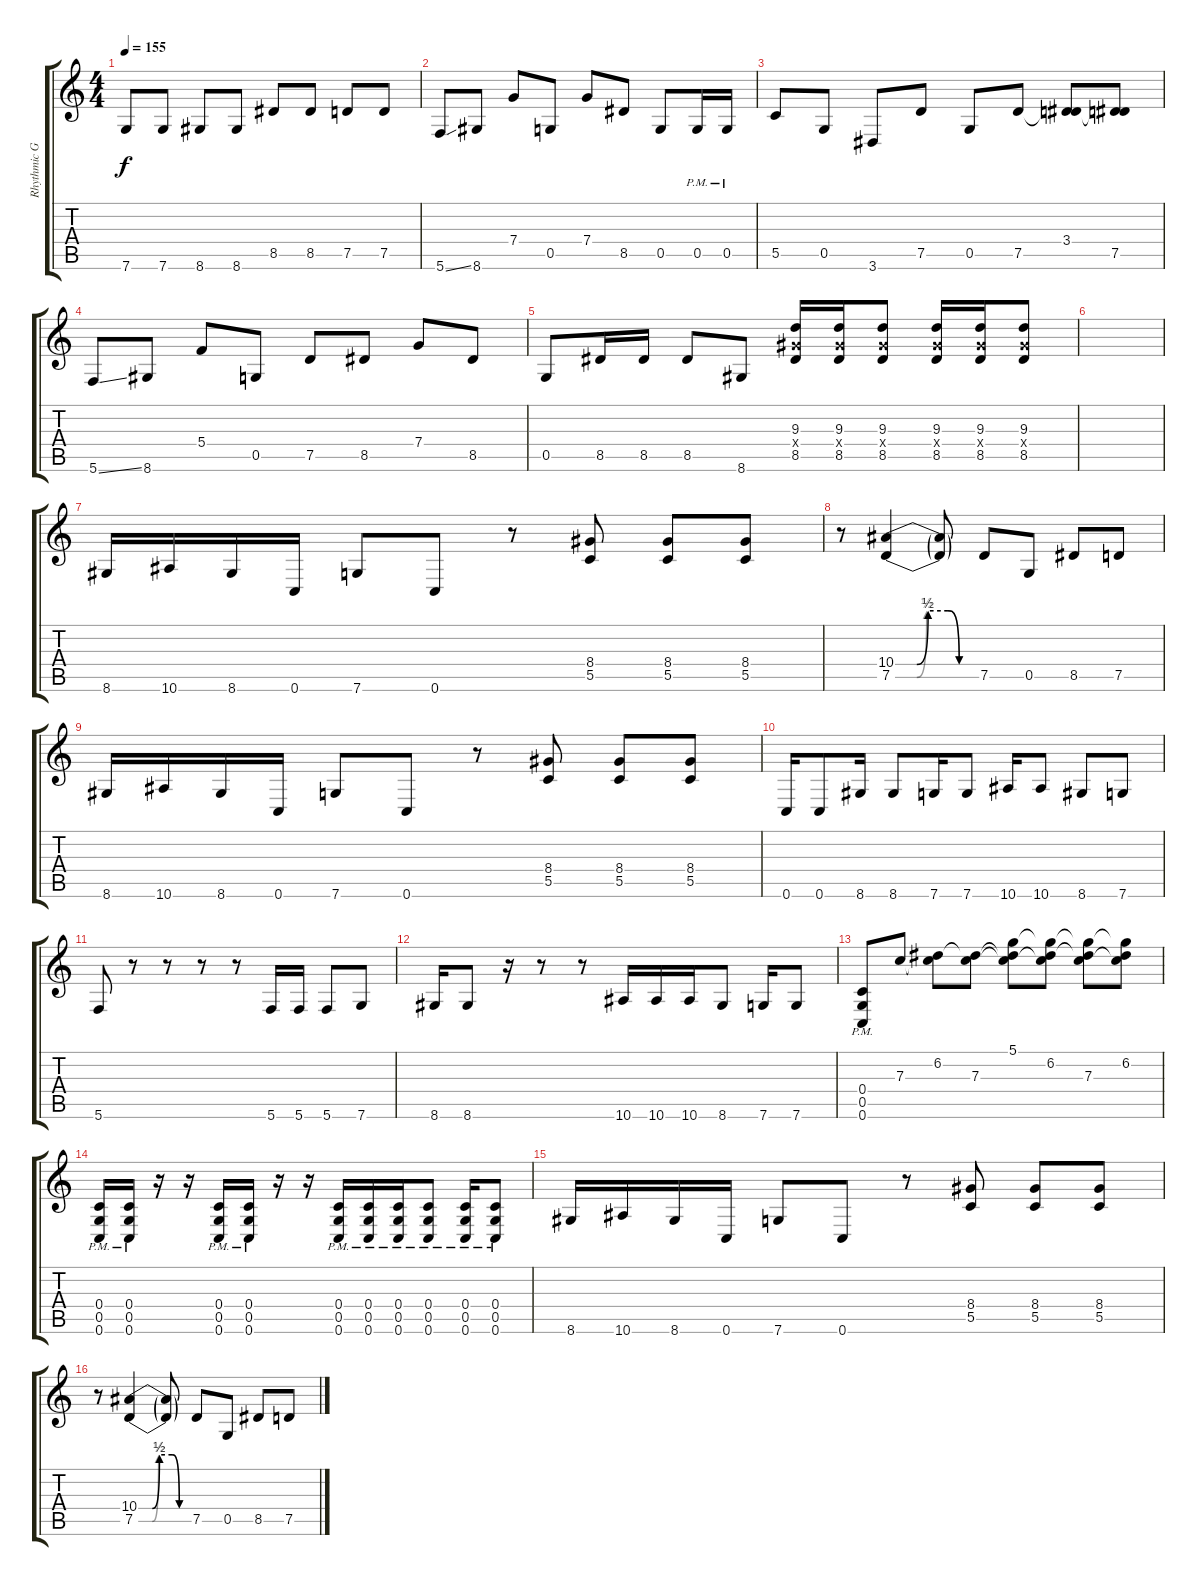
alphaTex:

\track ("Rhythmic Guitar (Drop C)" "Rhythmic G") {instrument distortionguitar}
\staff {score tabs}
\tuning (D4 A3 F3 C3 G2 C2) {hide}
\ts (4 4)
\tempo 155
\clef g2
\ks c
7.6.8{dy f} 7.6.8 8.6.8 8.6.8 8.5.8 8.5.8 7.5.8 7.5.8 |
5.6{ss}.8 8.6.8 7.4.8 0.5.8 7.4.8 8.5.8 0.5.8 0.5{pm}.16 0.5{pm}.16 |
5.5.8 0.5.8 3.6.8 7.5.8 0.5.8 7.5.8 (3.4 7.5{t}).8 (3.4{t} 7.5).8 |
5.6{ss}.8 8.6.8 5.4.8 0.5.8 7.5.8 8.5.8 7.4.8 8.5.8 |
0.5.8 8.5.16 8.5.16 8.5.8 8.6.8 (9.3 8.4{x} 8.5).16 (9.3 8.4{x} 8.5).16 (9.3 8.4{x} 8.5).8 (9.3 8.4{x} 8.5).16 (9.3 8.4{x} 8.5).16 (9.3 8.4{x} 8.5).8 |
|
8.6.16 10.6.16 8.6.16 0.6.16 7.6.8 0.6.8 r.8 (8.4 5.5).8 (8.4 5.5).8 (8.4 5.5).8 |
r.8 (10.4{be (custom 0 0 15 0 23 2 37 2 45 0 60 0)} 7.5{be (custom 0 0 15 0 22 2 37 2 45 0 60 0)}).4 (10.4{t} 7.5{t}).8 7.5.8 0.5.8 8.5.8 7.5.8 |
8.6.16 10.6.16 8.6.16 0.6.16 7.6.8 0.6.8 r.8 (8.4 5.5).8 (8.4 5.5).8 (8.4 5.5).8 |
0.6.16 0.6.8 8.6.16 8.6.8 7.6.16 7.6.8 10.6.16 10.6.8 8.6.8 7.6.8 |
5.6.8 r.8 r.8 r.8 r.8 5.6.16 5.6.16 5.6.8 7.6.8 |
8.6.16 8.6.8 r.16 r.8 r.8 10.6.16 10.6.16 10.6.16 8.6.8 7.6.16 7.6.8 |
(0.4{pm} 0.5{pm} 0.6{pm}).8 7.3.8 (6.2 7.3{t}).8 (6.2{t} 7.3).8 (5.1 6.2{t} 7.3{t}).8 (5.1{t} 6.2 7.3{t}).8 (5.1{t} 6.2{t} 7.3).8 (5.1{t} 6.2 7.3{t}).8 |
(0.4{pm} 0.5{pm} 0.6{pm}).16 (0.4{pm} 0.5{pm} 0.6{pm}).16 r.16 r.16 (0.4{pm} 0.5{pm} 0.6{pm}).16 (0.4{pm} 0.5{pm} 0.6{pm}).16 r.16 r.16 (0.4{pm} 0.5{pm} 0.6{pm}).16 (0.4{pm} 0.5{pm} 0.6{pm}).16 (0.4{pm} 0.5{pm} 0.6{pm}).16 (0.4{pm} 0.5{pm} 0.6{pm}).8 (0.4{pm} 0.5{pm} 0.6{pm}).16 (0.4{pm} 0.5{pm} 0.6{pm}).8 |
8.6.16 10.6.16 8.6.16 0.6.16 7.6.8 0.6.8 r.8 (8.4 5.5).8 (8.4 5.5).8 (8.4 5.5).8 |
r.8 (10.4{be (custom 0 0 15 0 23 2 37 2 45 0 60 0)} 7.5{be (custom 0 0 15 0 22 2 37 2 45 0 60 0)}).4 (10.4{t} 7.5{t}).8 7.5.8 0.5.8 8.5.8 7.5.8
